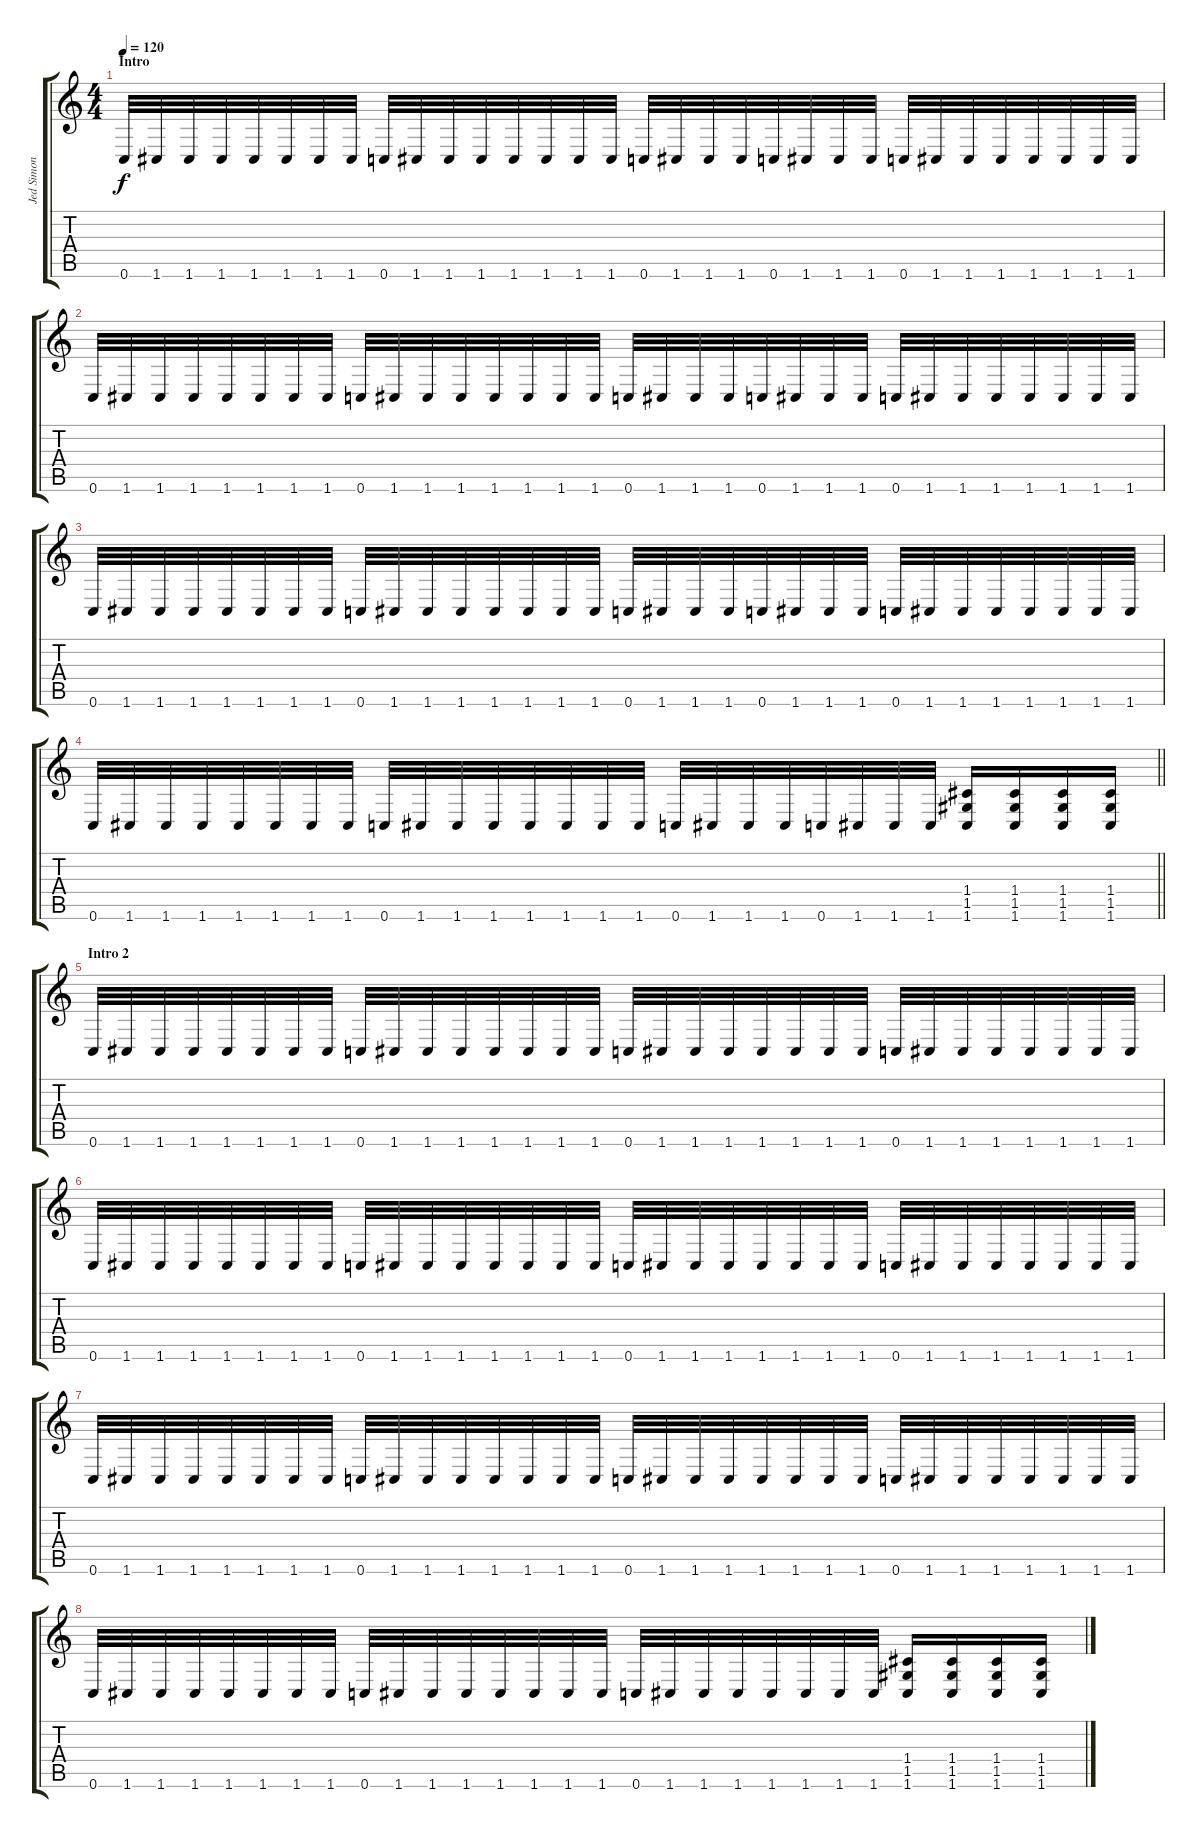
\track ("Jed Simon" "Jed Simon") {instrument overdrivenguitar}
\staff {score tabs}
\tuning (E4 C4 G3 C3 G2 C2) {hide}
\ts (4 4)
\section ("" "Intro")
\tempo 120
\clef g2
\ks c
0.6.32{dy f instrument overdrivenguitar} 1.6.32 1.6.32 1.6.32 1.6.32 1.6.32 1.6.32 1.6.32 0.6.32 1.6.32 1.6.32 1.6.32 1.6.32 1.6.32 1.6.32 1.6.32 0.6.32 1.6.32 1.6.32 1.6.32 0.6.32 1.6.32 1.6.32 1.6.32 0.6.32 1.6.32 1.6.32 1.6.32 1.6.32 1.6.32 1.6.32 1.6.32 |
0.6.32 1.6.32 1.6.32 1.6.32 1.6.32 1.6.32 1.6.32 1.6.32 0.6.32 1.6.32 1.6.32 1.6.32 1.6.32 1.6.32 1.6.32 1.6.32 0.6.32 1.6.32 1.6.32 1.6.32 0.6.32 1.6.32 1.6.32 1.6.32 0.6.32 1.6.32 1.6.32 1.6.32 1.6.32 1.6.32 1.6.32 1.6.32 |
0.6.32 1.6.32 1.6.32 1.6.32 1.6.32 1.6.32 1.6.32 1.6.32 0.6.32 1.6.32 1.6.32 1.6.32 1.6.32 1.6.32 1.6.32 1.6.32 0.6.32 1.6.32 1.6.32 1.6.32 0.6.32 1.6.32 1.6.32 1.6.32 0.6.32 1.6.32 1.6.32 1.6.32 1.6.32 1.6.32 1.6.32 1.6.32 |
\barLineRight lightlight
0.6.32 1.6.32 1.6.32 1.6.32 1.6.32 1.6.32 1.6.32 1.6.32 0.6.32 1.6.32 1.6.32 1.6.32 1.6.32 1.6.32 1.6.32 1.6.32 0.6.32 1.6.32 1.6.32 1.6.32 0.6.32 1.6.32 1.6.32 1.6.32 (1.4 1.5 1.6).16 (1.4 1.5 1.6).16 (1.4 1.5 1.6).16 (1.4 1.5 1.6).16 |
\section ("" "Intro 2")
0.6.32 1.6.32 1.6.32 1.6.32 1.6.32 1.6.32 1.6.32 1.6.32 0.6.32 1.6.32 1.6.32 1.6.32 1.6.32 1.6.32 1.6.32 1.6.32 0.6.32 1.6.32 1.6.32 1.6.32 1.6.32 1.6.32 1.6.32 1.6.32 0.6.32 1.6.32 1.6.32 1.6.32 1.6.32 1.6.32 1.6.32 1.6.32 |
0.6.32 1.6.32 1.6.32 1.6.32 1.6.32 1.6.32 1.6.32 1.6.32 0.6.32 1.6.32 1.6.32 1.6.32 1.6.32 1.6.32 1.6.32 1.6.32 0.6.32 1.6.32 1.6.32 1.6.32 1.6.32 1.6.32 1.6.32 1.6.32 0.6.32 1.6.32 1.6.32 1.6.32 1.6.32 1.6.32 1.6.32 1.6.32 |
0.6.32 1.6.32 1.6.32 1.6.32 1.6.32 1.6.32 1.6.32 1.6.32 0.6.32 1.6.32 1.6.32 1.6.32 1.6.32 1.6.32 1.6.32 1.6.32 0.6.32 1.6.32 1.6.32 1.6.32 1.6.32 1.6.32 1.6.32 1.6.32 0.6.32 1.6.32 1.6.32 1.6.32 1.6.32 1.6.32 1.6.32 1.6.32 |
0.6.32 1.6.32 1.6.32 1.6.32 1.6.32 1.6.32 1.6.32 1.6.32 0.6.32 1.6.32 1.6.32 1.6.32 1.6.32 1.6.32 1.6.32 1.6.32 0.6.32 1.6.32 1.6.32 1.6.32 1.6.32 1.6.32 1.6.32 1.6.32 (1.4 1.5 1.6).16 (1.4 1.5 1.6).16 (1.4 1.5 1.6).16 (1.4 1.5 1.6).16
